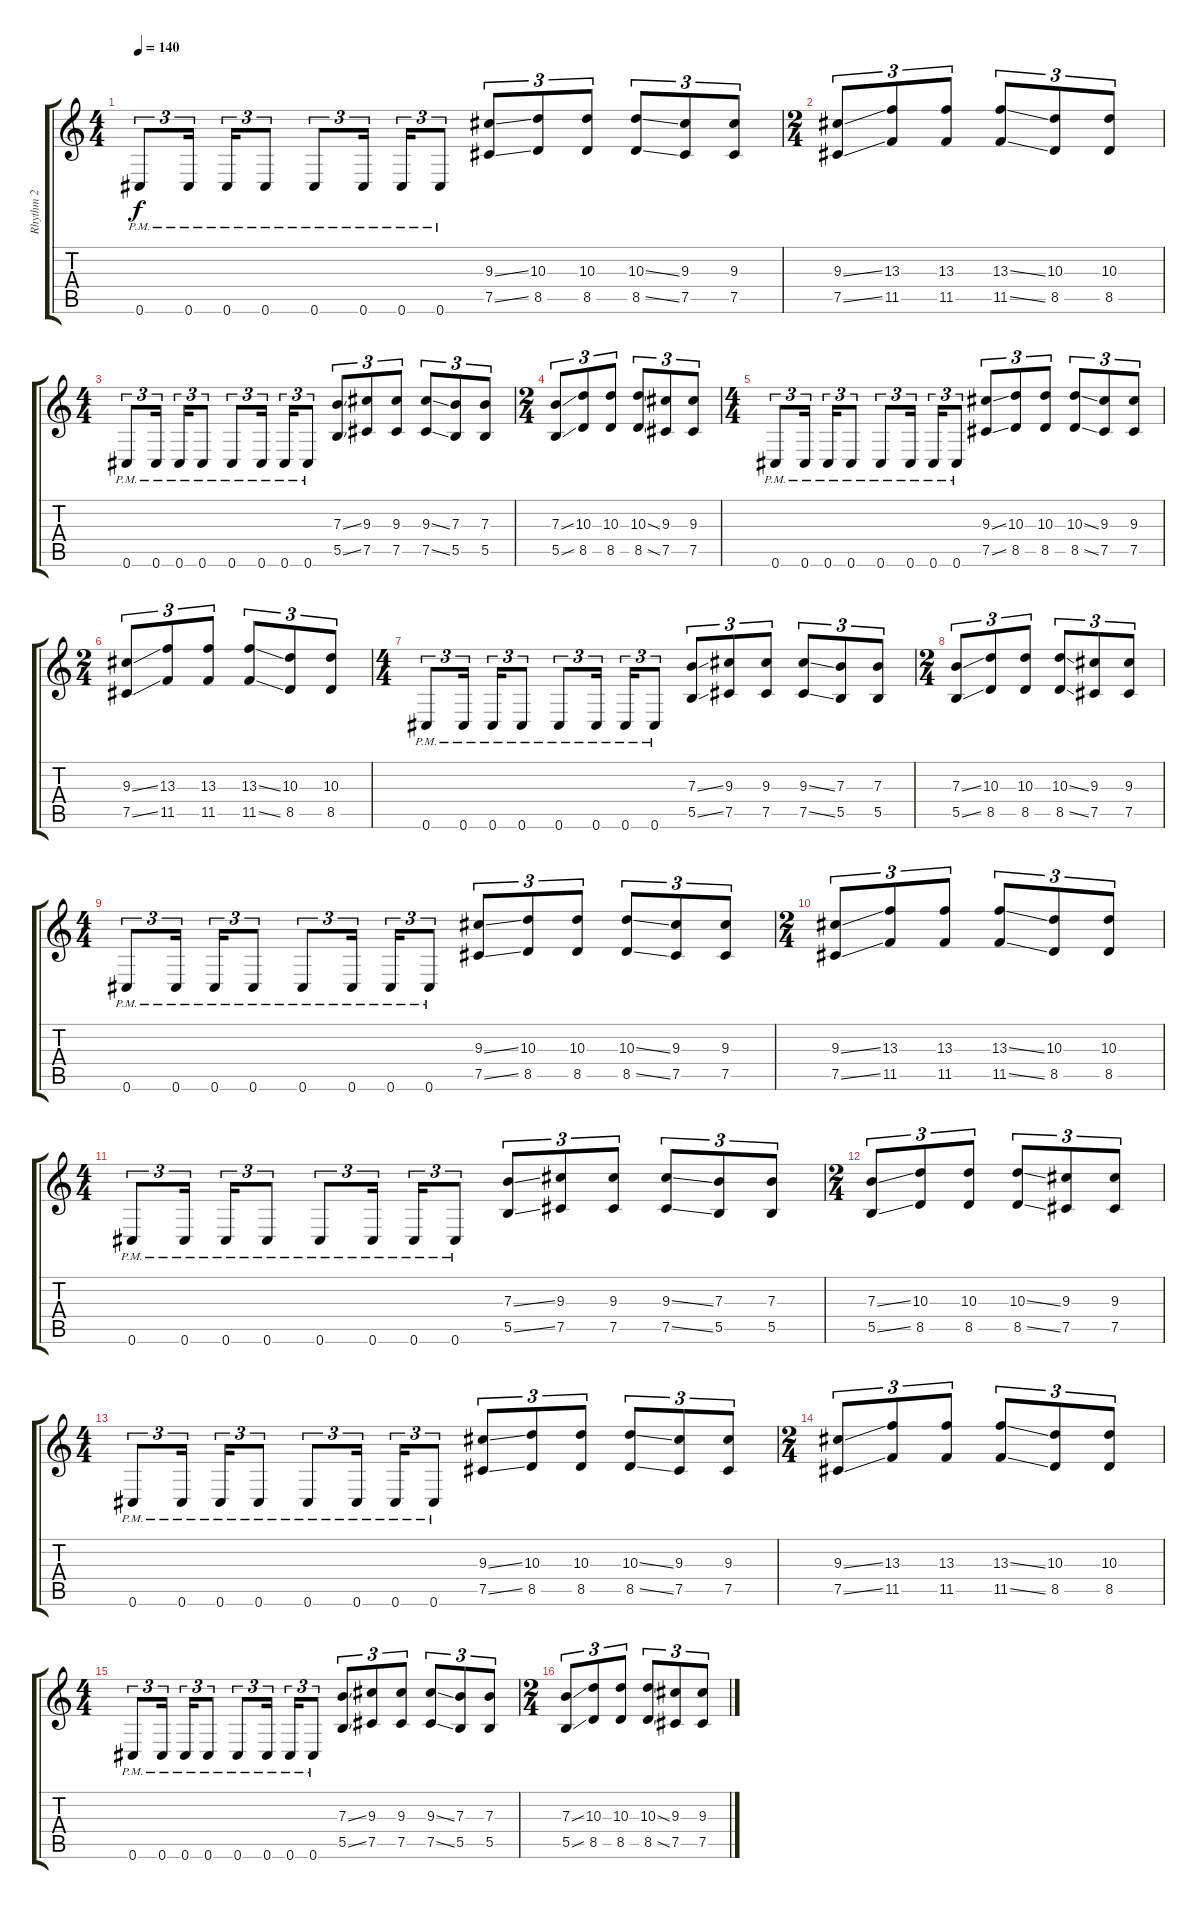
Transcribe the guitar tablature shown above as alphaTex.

\track ("Rhythm 2" "Rhythm 2") {instrument distortionguitar}
\staff {score tabs}
\tuning (Db4 Ab3 E3 B2 Gb2 Db2) {hide}
\ts (4 4)
\tempo 140
\clef g2
\ks c
0.6{pm}.8{tu (3 2) dy f} 0.6{pm}.16{tu (3 2)} 0.6{pm}.16{tu (3 2)} 0.6{pm}.8{tu (3 2)} 0.6{pm}.8{tu (3 2)} 0.6{pm}.16{tu (3 2)} 0.6{pm}.16{tu (3 2)} 0.6{pm}.8{tu (3 2)} (9.3{ss} 7.5{ss}).8{tu (3 2)} (10.3 8.5).8{tu (3 2)} (10.3 8.5).8{tu (3 2)} (10.3{ss} 8.5{ss}).8{tu (3 2)} (9.3 7.5).8{tu (3 2)} (9.3 7.5).8{tu (3 2)} |
\ts (2 4)
(9.3{ss} 7.5{ss}).8{tu (3 2)} (13.3 11.5).8{tu (3 2)} (13.3 11.5).8{tu (3 2)} (13.3{ss} 11.5{ss}).8{tu (3 2)} (10.3 8.5).8{tu (3 2)} (10.3 8.5).8{tu (3 2)} |
\ts (4 4)
0.6{pm}.8{tu (3 2)} 0.6{pm}.16{tu (3 2)} 0.6{pm}.16{tu (3 2)} 0.6{pm}.8{tu (3 2)} 0.6{pm}.8{tu (3 2)} 0.6{pm}.16{tu (3 2)} 0.6{pm}.16{tu (3 2)} 0.6{pm}.8{tu (3 2)} (7.3{ss} 5.5{ss}).8{tu (3 2)} (9.3 7.5).8{tu (3 2)} (9.3 7.5).8{tu (3 2)} (9.3{ss} 7.5{ss}).8{tu (3 2)} (7.3 5.5).8{tu (3 2)} (7.3 5.5).8{tu (3 2)} |
\ts (2 4)
(7.3{ss} 5.5{ss}).8{tu (3 2)} (10.3 8.5).8{tu (3 2)} (10.3 8.5).8{tu (3 2)} (10.3{ss} 8.5{ss}).8{tu (3 2)} (9.3 7.5).8{tu (3 2)} (9.3 7.5).8{tu (3 2)} |
\ts (4 4)
0.6{pm}.8{tu (3 2)} 0.6{pm}.16{tu (3 2)} 0.6{pm}.16{tu (3 2)} 0.6{pm}.8{tu (3 2)} 0.6{pm}.8{tu (3 2)} 0.6{pm}.16{tu (3 2)} 0.6{pm}.16{tu (3 2)} 0.6{pm}.8{tu (3 2)} (9.3{ss} 7.5{ss}).8{tu (3 2)} (10.3 8.5).8{tu (3 2)} (10.3 8.5).8{tu (3 2)} (10.3{ss} 8.5{ss}).8{tu (3 2)} (9.3 7.5).8{tu (3 2)} (9.3 7.5).8{tu (3 2)} |
\ts (2 4)
(9.3{ss} 7.5{ss}).8{tu (3 2)} (13.3 11.5).8{tu (3 2)} (13.3 11.5).8{tu (3 2)} (13.3{ss} 11.5{ss}).8{tu (3 2)} (10.3 8.5).8{tu (3 2)} (10.3 8.5).8{tu (3 2)} |
\ts (4 4)
0.6{pm}.8{tu (3 2)} 0.6{pm}.16{tu (3 2)} 0.6{pm}.16{tu (3 2)} 0.6{pm}.8{tu (3 2)} 0.6{pm}.8{tu (3 2)} 0.6{pm}.16{tu (3 2)} 0.6{pm}.16{tu (3 2)} 0.6{pm}.8{tu (3 2)} (7.3{ss} 5.5{ss}).8{tu (3 2)} (9.3 7.5).8{tu (3 2)} (9.3 7.5).8{tu (3 2)} (9.3{ss} 7.5{ss}).8{tu (3 2)} (7.3 5.5).8{tu (3 2)} (7.3 5.5).8{tu (3 2)} |
\ts (2 4)
(7.3{ss} 5.5{ss}).8{tu (3 2)} (10.3 8.5).8{tu (3 2)} (10.3 8.5).8{tu (3 2)} (10.3{ss} 8.5{ss}).8{tu (3 2)} (9.3 7.5).8{tu (3 2)} (9.3 7.5).8{tu (3 2)} |
\ts (4 4)
0.6{pm}.8{tu (3 2)} 0.6{pm}.16{tu (3 2)} 0.6{pm}.16{tu (3 2)} 0.6{pm}.8{tu (3 2)} 0.6{pm}.8{tu (3 2)} 0.6{pm}.16{tu (3 2)} 0.6{pm}.16{tu (3 2)} 0.6{pm}.8{tu (3 2)} (9.3{ss} 7.5{ss}).8{tu (3 2)} (10.3 8.5).8{tu (3 2)} (10.3 8.5).8{tu (3 2)} (10.3{ss} 8.5{ss}).8{tu (3 2)} (9.3 7.5).8{tu (3 2)} (9.3 7.5).8{tu (3 2)} |
\ts (2 4)
(9.3{ss} 7.5{ss}).8{tu (3 2)} (13.3 11.5).8{tu (3 2)} (13.3 11.5).8{tu (3 2)} (13.3{ss} 11.5{ss}).8{tu (3 2)} (10.3 8.5).8{tu (3 2)} (10.3 8.5).8{tu (3 2)} |
\ts (4 4)
0.6{pm}.8{tu (3 2)} 0.6{pm}.16{tu (3 2)} 0.6{pm}.16{tu (3 2)} 0.6{pm}.8{tu (3 2)} 0.6{pm}.8{tu (3 2)} 0.6{pm}.16{tu (3 2)} 0.6{pm}.16{tu (3 2)} 0.6{pm}.8{tu (3 2)} (7.3{ss} 5.5{ss}).8{tu (3 2)} (9.3 7.5).8{tu (3 2)} (9.3 7.5).8{tu (3 2)} (9.3{ss} 7.5{ss}).8{tu (3 2)} (7.3 5.5).8{tu (3 2)} (7.3 5.5).8{tu (3 2)} |
\ts (2 4)
(7.3{ss} 5.5{ss}).8{tu (3 2)} (10.3 8.5).8{tu (3 2)} (10.3 8.5).8{tu (3 2)} (10.3{ss} 8.5{ss}).8{tu (3 2)} (9.3 7.5).8{tu (3 2)} (9.3 7.5).8{tu (3 2)} |
\ts (4 4)
0.6{pm}.8{tu (3 2)} 0.6{pm}.16{tu (3 2)} 0.6{pm}.16{tu (3 2)} 0.6{pm}.8{tu (3 2)} 0.6{pm}.8{tu (3 2)} 0.6{pm}.16{tu (3 2)} 0.6{pm}.16{tu (3 2)} 0.6{pm}.8{tu (3 2)} (9.3{ss} 7.5{ss}).8{tu (3 2)} (10.3 8.5).8{tu (3 2)} (10.3 8.5).8{tu (3 2)} (10.3{ss} 8.5{ss}).8{tu (3 2)} (9.3 7.5).8{tu (3 2)} (9.3 7.5).8{tu (3 2)} |
\ts (2 4)
(9.3{ss} 7.5{ss}).8{tu (3 2)} (13.3 11.5).8{tu (3 2)} (13.3 11.5).8{tu (3 2)} (13.3{ss} 11.5{ss}).8{tu (3 2)} (10.3 8.5).8{tu (3 2)} (10.3 8.5).8{tu (3 2)} |
\ts (4 4)
0.6{pm}.8{tu (3 2)} 0.6{pm}.16{tu (3 2)} 0.6{pm}.16{tu (3 2)} 0.6{pm}.8{tu (3 2)} 0.6{pm}.8{tu (3 2)} 0.6{pm}.16{tu (3 2)} 0.6{pm}.16{tu (3 2)} 0.6{pm}.8{tu (3 2)} (7.3{ss} 5.5{ss}).8{tu (3 2)} (9.3 7.5).8{tu (3 2)} (9.3 7.5).8{tu (3 2)} (9.3{ss} 7.5{ss}).8{tu (3 2)} (7.3 5.5).8{tu (3 2)} (7.3 5.5).8{tu (3 2)} |
\ts (2 4)
(7.3{ss} 5.5{ss}).8{tu (3 2)} (10.3 8.5).8{tu (3 2)} (10.3 8.5).8{tu (3 2)} (10.3{ss} 8.5{ss}).8{tu (3 2)} (9.3 7.5).8{tu (3 2)} (9.3 7.5).8{tu (3 2)}
